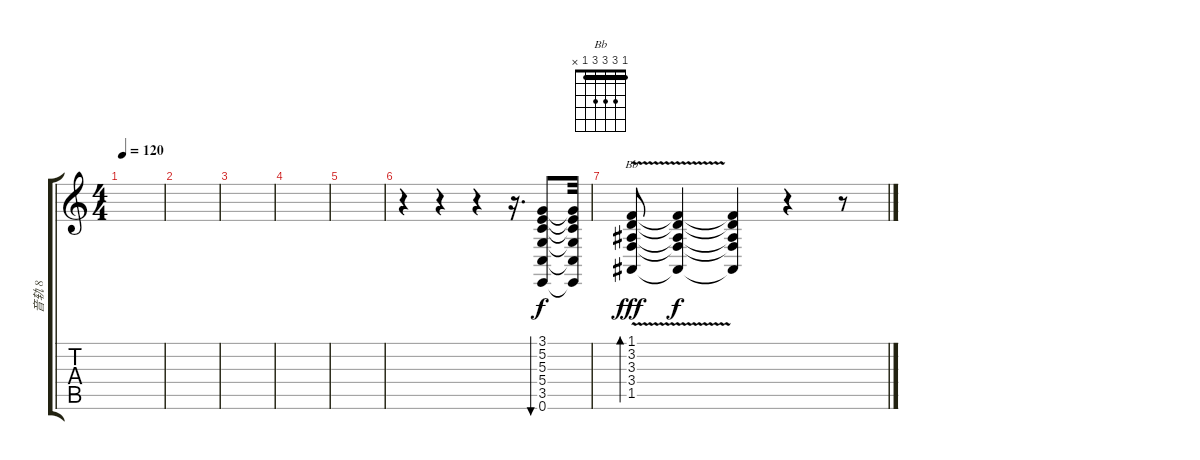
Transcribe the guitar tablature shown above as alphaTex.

\track ("音轨 8" "音轨 8") {instrument celesta}
\staff {score tabs}
\tuning (E4 B3 G3 D3 A2 E2) {hide}
\chord ("Bb" 1 3 3 3 1 x) {barre 1}
\ts (4 4)
\tempo 120
\clef g2
\ks c
|
|
|
|
|
r.4 r.4 r.4 r.16{d} (3.1 5.2 5.3 5.4 3.5 0.6).8{bu 480} (3.1{t} 5.2{t} 5.3{t} 5.4{t} 3.5{t} 0.6{t}).32{dy f} |
(1.1{v} 3.2{v} 3.3{v} 3.4{v} 1.5{v}).8{bd 120 ch "Bb" dy fff} (1.1{t} 3.2{t} 3.3{t} 3.4{t} 1.5{t}).4{dy f} (1.1{t} 3.2{t} 3.3{t} 3.4{t} 1.5{t}).4 r.4 r.8
